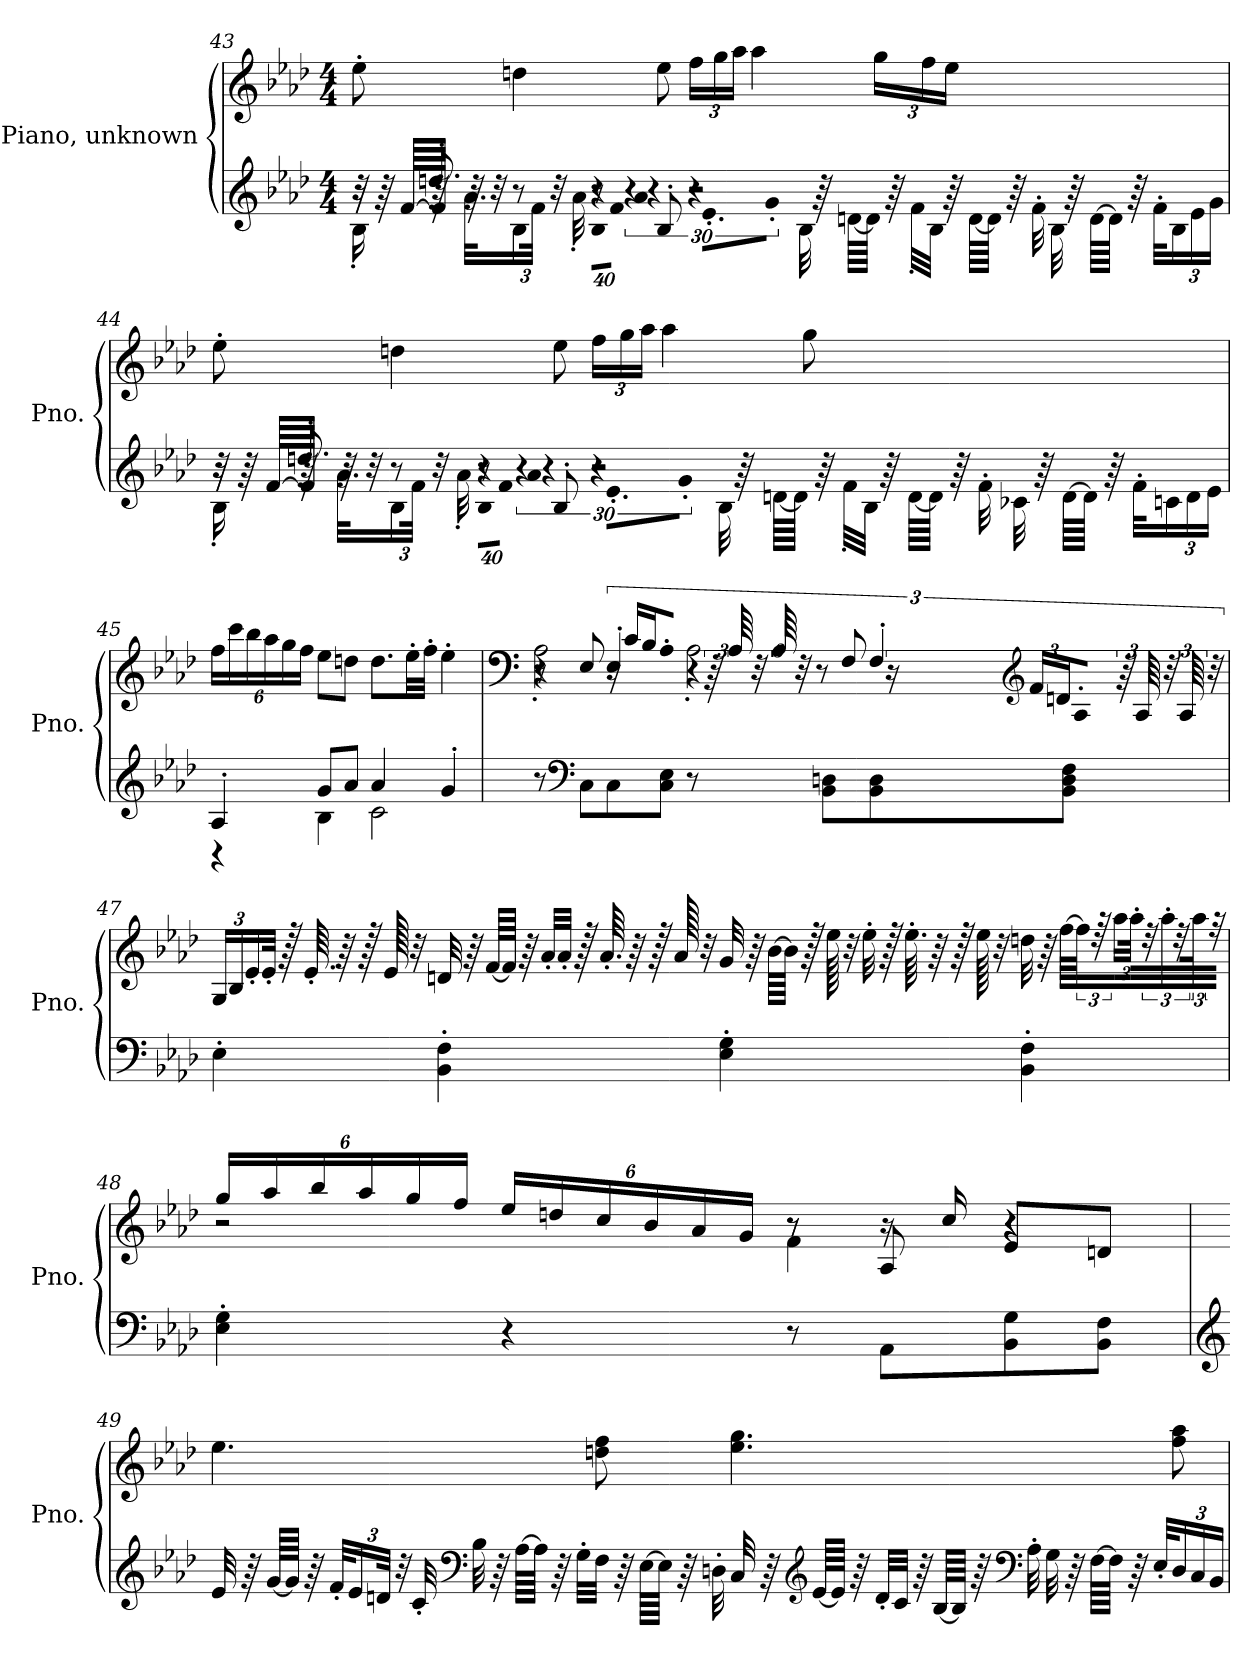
**kern	**kern
*part1	*part1
*staff2	*staff1
*I"Piano, unknown	*
*I'Pno.	*
!!LO:LB:g=z
*clefG2	*clefG2
*k[b-e-a-d-]	*k[b-e-a-d-]
*M4/4	*M4/4
=43	=43
*^	*
*	*^	*
16r	16B-'\	32r	8ee-'\
.	.	64r	.
.	.	[64f/LLLL	.
8.ddn'/	64r	64f/JJJJ]	.
.	32.a-\KLL	64r	.
.	.	32r	.
*	*Xbrackettup	*	*
.	24B-\	8r	4ddn\
.	48f\JJk	.	.
.	32r	.	.
.	32a-'\	.	.
*	*brackettup	*	*
!	!LO:N:vis=32	!	!
4r	640%23B-\LLL	8r	.
!	!LO:N:vis=32	!	!
.	640%23f\JJJ	.	.
!	!LO:N:vis=64	!	!
.	960%17r	.	.
!	!LO:N:vis=64	!	!
.	960%17a-\	.	.
!	!LO:N:vis=32	!	!
.	640%23r	.	.
.	.	8B-'/	8ee-\
!	!LO:N:vis=64	!	!
.	960%17r	.	.
!	!LO:N:vis=32.	!	!
.	1920%103e-'\LLL	.	.
!	!LO:N:vis=32	!	!
.	640%23g'\JJJ	.	.
*	*	*	*Xbrackettup
2r	.	2r	24ff\LL
.	32B-\	.	.
.	64r	.	.
.	.	.	24gg\
.	[64dn\LLLL	.	.
.	64d\JJJJ]	.	.
.	64r	.	.
.	.	.	24aa-\JJ
.	32f'\LLL	.	.
.	.	.	4aa-\
.	32B-\JJJ	.	.
.	64r	.	.
.	[64d\LLLL	.	.
.	64d\JJJJ]	.	.
.	64r	.	.
.	32f'\	.	.
.	32B-\	.	.
.	64r	.	.
.	[64d\LLLL	.	.
.	64d\JJJJ]	.	.
.	64r	.	.
.	32f'\KLL	.	.
.	.	.	24gg\LL
*	*Xbrackettup	*	*
.	24B-\	.	.
.	.	.	24ff\
.	24e-\	.	.
.	.	.	24ee-\JJ
.	24g\JJ	.	.
1920ryy	.	1920ryy	1920ryy
!!LO:LB:g=z
=44	=44	=44	=44
16r	16B-'\	32r	8ee-'\
.	.	64r	.
.	.	[64f/LLLL	.
8.ddn'/	64r	64f/JJJJ]	.
.	32.a-\KLL	64r	.
.	.	32r	.
.	24B-\	8r	4ddn\
.	48f\JJk	.	.
.	32r	.	.
.	32a-'\	.	.
*	*brackettup	*	*
!	!LO:N:vis=32	!	!
4r	640%23B-\LLL	8r	.
!	!LO:N:vis=32	!	!
.	640%23f\JJJ	.	.
!	!LO:N:vis=64	!	!
.	960%17r	.	.
!	!LO:N:vis=64	!	!
.	960%17a-\	.	.
!	!LO:N:vis=32	!	!
.	640%23r	.	.
.	.	8B-'/	8ee-\
!	!LO:N:vis=64	!	!
.	960%17r	.	.
!	!LO:N:vis=32.	!	!
.	1920%103e-'\LLL	.	.
!	!LO:N:vis=32	!	!
.	640%23g'\JJJ	.	.
2r	.	2r	24ff\LL
.	32B-\	.	.
.	64r	.	.
.	.	.	24gg\
.	[64dn\LLLL	.	.
.	64d\JJJJ]	.	.
.	64r	.	.
.	.	.	24aa-\JJ
.	32f'\LLL	.	.
.	.	.	4aa-\
.	32B-\JJJ	.	.
.	64r	.	.
.	[64d\LLLL	.	.
.	64d\JJJJ]	.	.
.	64r	.	.
.	32f'\	.	.
.	32c-X\	.	.
.	64r	.	.
.	[64d\LLLL	.	.
.	64d\JJJJ]	.	.
.	64r	.	.
.	32f'\KLL	.	.
.	.	.	8gg\
*	*Xbrackettup	*	*
.	24cn\	.	.
.	24d\	.	.
.	24e-\JJ	.	.
1920ryy	.	1920ryy	1920ryy
*	*v	*v	*
!!LO:LB:g=z
=45	=45	=45
4A-'/	4r	24ff\LL
.	.	24ccc\
.	.	24bb-\
.	.	24aa-\
.	.	24gg\
.	.	24ff\JJ
8g/L	4B-\	8ee-\L
8a-/J	.	8ddn\J
4a-/	2c\	8.dd\L
.	.	32ee-'\LL
.	.	32ff'\JJJ
4g'/	.	4ee-'\
*v	*v	*
!!LO:LB:g=z
=46	=46
*	*clefF4
*	*^
*	*	*^
8r	8r	2A-'\	4r
*clefF4	*	*	*
8C\L	8E-/	.	.
*	*brackettup	*	*
8C\	24r	.	4E-'/
.	24c/LL	.	.
.	24B-/	.	.
8C\ 8E-\J	32A-'/JJk	.	.
.	96r	.	.
.	96A-/	.	.
.	32r	.	.
.	96A-/	.	.
.	32r	.	.
8r	8r	2A-'\	4r
8BB-\ 8Dn\L	8F/	.	.
8BB-\ 8D\	24r	.	4F'/
*	*clefG2	*	*
.	24f/LL	.	.
.	24dn/	.	.
8BB-\ 8D\ 8F\J	32A-'/JJk	.	.
.	96r	.	.
.	96A-/	.	.
.	32r	.	.
.	96A-/	.	.
.	32r	.	.
*	*v	*v	*v
!!LO:LB:g=z
=47	=47
*	*Xbrackettup
4E-'\	24G/LL
.	24B-/
.	24e-'/
.	32e-'/JJk
.	128r
.	64.e-'/
.	64r
.	128r
.	128e-/
.	32r
4BB-\' 4F\'	32dn/
.	64r
.	[64f/LLLL
.	64f/JJJJ]
.	64r
.	32a-'/LLL
.	32a-'/JJJ
.	128r
.	64.a-'/
.	64r
.	128r
.	128a-/
.	32r
4E-\' 4G\'	32g/
.	64r
.	[64b-\LLLL
.	64b-\JJJJ]
.	128r
.	128ee-\
.	32r
.	32ee-'\
.	128r
.	64.ee-'\
.	64r
.	128r
.	128ee-\
.	32r
4BB-\' 4F\'	32ddn\
.	64r
.	[64ff\LLLL
*	*brackettup
.	96ff\JJJJ]
.	96r
.	24aa-\LL
.	48aa-'\JJk
.	48r
.	48aa-'\
.	48r
.	96aa-\
.	32r
!!LO:PB:g=z
=48	=48
*	*Xbrackettup
*	*^
*	*	*^
4E-\' 4G\'	24gg/LL	2r	2r
.	24aa-/	.	.
.	24bb-/	.	.
.	24aa-/	.	.
.	24gg/	.	.
.	24ff/JJ	.	.
4r	24ee-/LL	.	.
.	24ddn/	.	.
.	24cc/	.	.
.	24b-/	.	.
.	24a-/	.	.
.	24g/JJ	.	.
8r	8r	4f\	8r
8AA-\L	16r	.	8A-/
.	16cc/	.	.
8BB-\ 8G\	8e-/L	4r	4r
8BB-\ 8F\J	8dn/J	.	.
*	*v	*v	*v
!!LO:LB:g=z
=49	=49
*clefG2	*
32e-/	4.ee-\
64r	.
[64g/LLLL	.
64g/JJJJ]	.
64r	.
32f'/KLL	.
24e-/	.
48dn/JJk	.
32r	.
32c'/	.
*clefF4	*
32B-\	.
64r	.
[64A-\LLLL	.
64A-\JJJJ]	.
64r	.
32G'\LLL	.
32F\JJJ	8ddn\ 8ff\
64r	.
[64E-\LLLL	.
64E-\JJJJ]	.
64r	.
32Dn'\	.
32C/	4.ee-\ 4.gg\
64r	.
*clefG2	*
[64e-/LLLL	.
64e-/JJJJ]	.
64r	.
32d'/LLL	.
32c/JJJ	.
64r	.
[64B-/LLLL	.
64B-/JJJJ]	.
64r	.
*clefF4	*
32A-'\	.
32G\	.
64r	.
[64F\LLLL	.
64F\JJJJ]	.
64r	.
32E-'/KLL	.
24D/	8ff\ 8aa-\
24C/	.
24BB-/JJ	.
=	=
*-	*-
